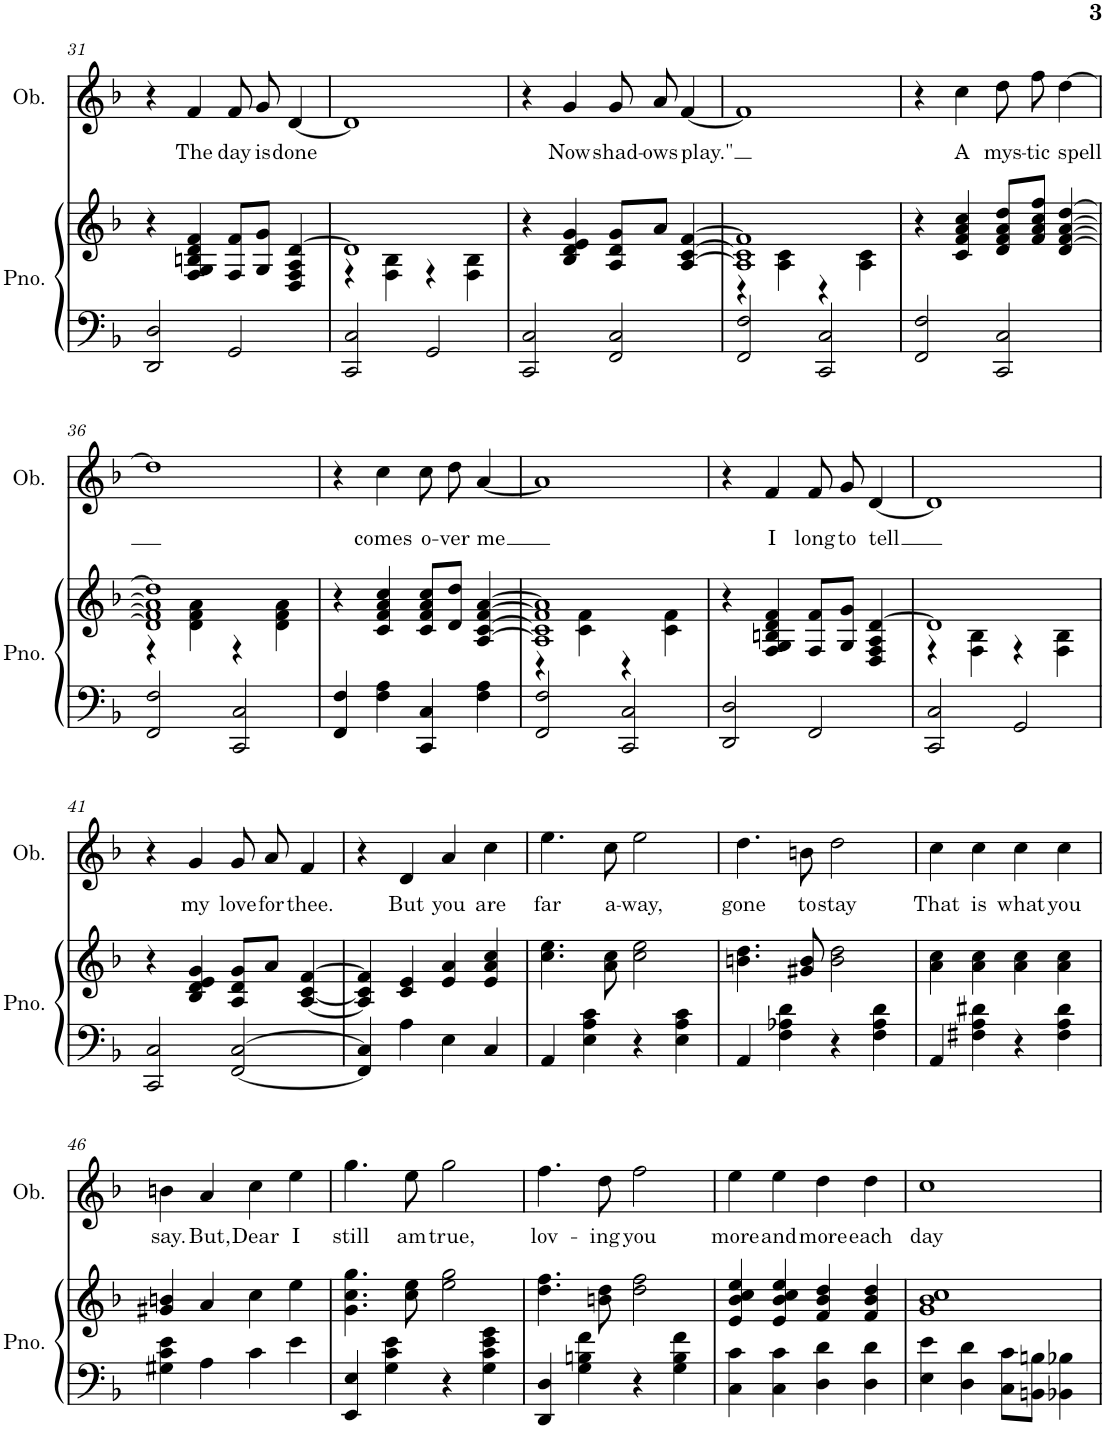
**kern	**kern	**kern	**text
*part2	*part2	*part1	*part1
*staff3	*staff2	*staff1	*staff1
*I"Piano	*	*I"Oboe	*
*I'Pno.	*	*I'Ob.	*
!!LO:PB:g=z
*clefF4	*clefG2	*clefG2	*
*k[b-]	*k[b-]	*k[b-]	*
*M2/2	*M2/2	*M2/2	*
*met(c|)	*met(c|)	*met(c|)	*
=31	=31	=31	=31
2DD/ 2D/	4r	4r	.
!	!	!	!LO:LY:b
.	4F/ 4G/ 4Bn/ 4d/ 4f/	4f/	The
!	!	!	!LO:LY:b
2GG/	8F/ 8f/L	8f/L	day
!	!	!	!LO:LY:b
.	8G/ 8g/J	8g/J	is
!	!	!	!LO:LY:b
.	4D/ 4F/ 4A/ [4d/	[4d/	done
=32	=32	=32	=32
*	*^	*	*
2CC/ 2C/	1d]	4r	1d]	.
.	.	4F\ 4B-\	.	.
2GG/	.	4r	.	.
.	.	4F\ 4B-\	.	.
*	*v	*v	*	*
=33	=33	=33	=33
2CC/ 2C/	4r	4r	.
!	!	!	!LO:LY:b
.	4B-/ 4d/ 4e/ 4g/	4g/	Now
!	!	!	!LO:LY:b
2FF/ 2C/	8A/ 8d/ 8g/L	8g/L	shad-
!	!	!	!LO:LY:b
.	8a/J	8a/J	-ows
!	!	!	!LO:LY:b
.	[4A/ [4c/ [4f/	[4f/	play."
=34	=34	=34	=34
*	*^	*	*
2FF/ 2F/	1A] 1c] 1f]	4r	1f]	.
.	.	4A\ 4c\	.	.
2CC/ 2C/	.	4r	.	.
.	.	4A\ 4c\	.	.
*	*v	*v	*	*
=35	=35	=35	=35
2FF/ 2F/	4r	4r	.
!	!	!	!LO:LY:b
.	4c/ 4f/ 4a/ 4cc/	4cc\	A
!	!	!	!LO:LY:b
2CC/ 2C/	8d/ 8f/ 8a/ 8dd/L	8dd\L	mys-
!	!	!	!LO:LY:b
.	8f/ 8a/ 8cc/ 8ff/J	8ff\J	-tic
!	!	!	!LO:LY:b
.	[4d/ [4f/ [4a/ [4dd/	[4dd\	spell
!!LO:LB:g=z
=36	=36	=36	=36
*	*^	*	*
2FF/ 2F/	1d] 1f] 1a] 1dd]	4r	1dd]	.
.	.	4d\ 4f\ 4a\	.	.
2CC/ 2C/	.	4r	.	.
.	.	4d\ 4f\ 4a\	.	.
*	*v	*v	*	*
=37	=37	=37	=37
4FF/ 4F/	4r	4r	.
!	!	!	!LO:LY:b
4F\ 4A\	4c/ 4f/ 4a/ 4cc/	4cc\	comes
!	!	!	!LO:LY:b
4CC/ 4C/	8c/ 8f/ 8a/ 8cc/L	8cc\L	o-
!	!	!	!LO:LY:b
.	8d/ 8dd/J	8dd\J	-ver
!	!	!	!LO:LY:b
4F\ 4A\	[4A/ [4c/ [4f/ [4a/	[4a/	me
=38	=38	=38	=38
*	*^	*	*
2FF/ 2F/	1A] 1c] 1f] 1a]	4r	1a]	.
.	.	4c\ 4f\	.	.
2CC/ 2C/	.	4r	.	.
.	.	4c\ 4f\	.	.
*	*v	*v	*	*
=39	=39	=39	=39
2DD/ 2D/	4r	4r	.
!	!	!	!LO:LY:b
.	4F/ 4G/ 4Bn/ 4d/ 4f/	4f/	I
!	!	!	!LO:LY:b
2FF/	8F/ 8f/L	8f/L	long
!	!	!	!LO:LY:b
.	8G/ 8g/J	8g/J	to
!	!	!	!LO:LY:b
.	4D/ 4F/ 4A/ [4d/	[4d/	tell
=40	=40	=40	=40
*	*^	*	*
2CC/ 2C/	1d]	4r	1d]	.
.	.	4F\ 4B-\	.	.
2GG/	.	4r	.	.
.	.	4F\ 4B-\	.	.
*	*v	*v	*	*
!!LO:LB:g=z
=41	=41	=41	=41
2CC/ 2C/	4r	4r	.
!	!	!	!LO:LY:b
.	4B-/ 4d/ 4e/ 4g/	4g/	my
!	!	!	!LO:LY:b
[2FF/ [2C/	8A/ 8d/ 8g/L	8g/L	love
!	!	!	!LO:LY:b
.	8a/J	8a/J	for
!	!	!	!LO:LY:b
.	[4A/ [4c/ [4f/	4f/	thee.
=42	=42	=42	=42
4FF/] 4C/]	4A/] 4c/] 4f/]	4r	.
!	!	!	!LO:LY:b
4A\	4c/ 4e/	4d/	But
!	!	!	!LO:LY:b
4E\	4e/ 4a/	4a/	you
!	!	!	!LO:LY:b
4C/	4e/ 4a/ 4cc/	4cc\	are
=43	=43	=43	=43
!	!	!	!LO:LY:b
4AA/	4.cc\ 4.ee\	4.ee\	far
4E\ 4A\ 4c\	.	.	.
!	!	!	!LO:LY:b
.	8a\ 8cc\	8cc\	a-
!	!	!	!LO:LY:b
4r	2cc\ 2ee\	2ee\	-way,
4E\ 4A\ 4c\	.	.	.
=44	=44	=44	=44
!	!	!	!LO:LY:b
4AA/	4.bn\ 4.dd\	4.dd\	gone
4F\ 4A-X\ 4d\	.	.	.
!	!	!	!LO:LY:b
.	8g#X/ 8b/	8bn\	to
!	!	!	!LO:LY:b
4r	2b\ 2dd\	2dd\	stay
4F\ 4A-\ 4d\	.	.	.
=45	=45	=45	=45
!	!	!	!LO:LY:b
4AA/	4a\ 4cc\	4cc\	That
!	!	!	!LO:LY:b
4F#X\ 4A\ 4d#X\	4a\ 4cc\	4cc\	is
!	!	!	!LO:LY:b
4r	4a\ 4cc\	4cc\	what
!	!	!	!LO:LY:b
4F#\ 4A\ 4d#\	4a\ 4cc\	4cc\	you
!!LO:LB:g=z
=46	=46	=46	=46
!	!	!	!LO:LY:b
4G#X\ 4c\ 4e\	4g#X/ 4bn/	4bn\	say.
!	!	!	!LO:LY:b
4A\	4a/	4a/	But,
!	!	!	!LO:LY:b
4c\	4cc\	4cc\	Dear
!	!	!	!LO:LY:b
4e\	4ee\	4ee\	I
=47	=47	=47	=47
!	!	!	!LO:LY:b
4EE/ 4E/	4.g\ 4.cc\ 4.gg\	4.gg\	still
4G\ 4c\ 4e\	.	.	.
!	!	!	!LO:LY:b
.	8cc\ 8ee\	8ee\	am
!	!	!	!LO:LY:b
4r	2ee\ 2gg\	2gg\	true,
4G\ 4c\ 4e\ 4g\	.	.	.
=48	=48	=48	=48
!	!	!	!LO:LY:b
4DD/ 4D/	4.dd\ 4.ff\	4.ff\	lov-
4G\ 4Bn\ 4f\	.	.	.
!	!	!	!LO:LY:b
.	8bn\ 8dd\	8dd\	-ing
!	!	!	!LO:LY:b
4r	2dd\ 2ff\	2ff\	you
4G\ 4B\ 4f\	.	.	.
=49	=49	=49	=49
!	!	!	!LO:LY:b
4C\ 4c\	4e/ 4b-/ 4cc/ 4ee/	4ee\	more
!	!	!	!LO:LY:b
4C\ 4c\	4e/ 4b-/ 4cc/ 4ee/	4ee\	and
!	!	!	!LO:LY:b
4D\ 4d\	4f/ 4b-/ 4dd/	4dd\	more
!	!	!	!LO:LY:b
4D\ 4d\	4f/ 4b-/ 4dd/	4dd\	each
=50	=50	=50	=50
!	!	!	!LO:LY:b
4E\ 4e\	1g 1b- 1cc	1cc	day
4D\ 4d\	.	.	.
8C\ 8c\L	.	.	.
8BBn\ 8Bn\J	.	.	.
4BB-X\ 4B-X\	.	.	.
=	=	=	=
*-	*-	*-	*-
